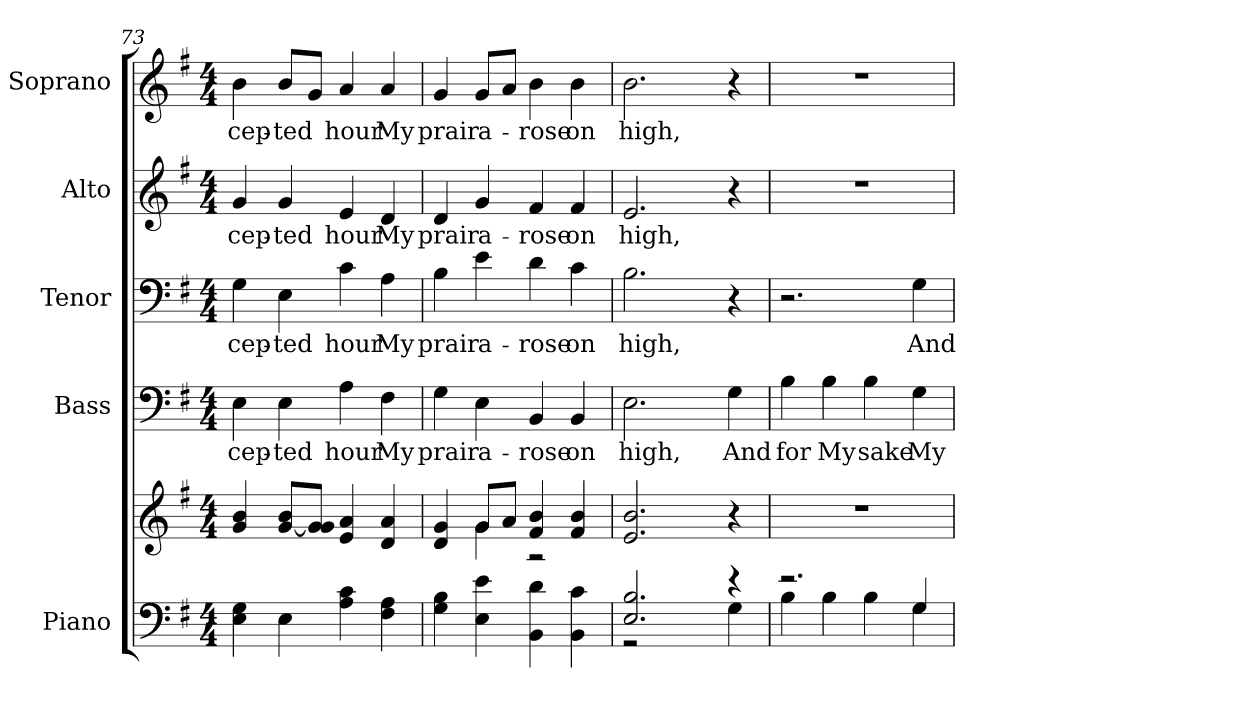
**kern	**kern	**kern	**text	**kern	**text	**kern	**text	**kern	**text
*part5	*part5	*part4	*part4	*part3	*part3	*part2	*part2	*part1	*part1
*staff6	*staff5	*staff4	*staff4	*staff3	*staff3	*staff2	*staff2	*staff1	*staff1
*I"Piano	*	*I"Bass	*	*I"Tenor	*	*I"Alto	*	*I"Soprano	*
*I'Pno.	*	*I'B.	*	*I'T.	*	*I'A.	*	*I'S.	*
*clefF4	*clefG2	*clefF4	*	*clefF4	*	*clefG2	*	*clefG2	*
*k[f#]	*k[f#]	*k[f#]	*	*k[f#]	*	*k[f#]	*	*k[f#]	*
*G:	*G:	*G:	*	*G:	*	*G:	*	*G:	*
*M4/4	*M4/4	*M4/4	*	*M4/4	*	*M4/4	*	*M4/4	*
=73	=73	=73	=73	=73	=73	=73	=73	=73	=73
*	*^	*	*	*	*	*	*	*	*
!	!	!	!	!LO:LY:b:color=#000000	!	!	!	!	!	!
!	!	!	!	!	!	!LO:LY:b:color=#000000	!	!	!	!
!	!	!	!	!	!	!	!	!LO:LY:b:color=#000000	!	!
!	!	!	!	!	!	!	!	!	!	!LO:LY:b:color=#000000
4Ei\ 4Gi	4gi/ 4bi	4ryy	4Ei\	-cep-	4Gi\	-cep-	4gi/	-cep-	4bi\	-cep-
!	!	!	!	!LO:LY:b:color=#000000	!	!	!	!	!	!
!	!	!	!	!	!	!LO:LY:b:color=#000000	!	!	!	!
!	!	!	!	!	!	!	!	!LO:LY:b:color=#000000	!	!
!	!	!	!	!	!	!	!	!	!	!LO:LY:b:color=#000000
4Ei\	4ryy	[<8gi/ 8biL	4Ei\	-ted	4Ei\	-ted	4gi/	-ted	8bi/L	-ted
.	.	8gi/] 8giJ	.	.	.	.	.	.	8gi/J	.
!	!	!	!	!LO:LY:b:color=#000000	!	!	!	!	!	!
!	!	!	!	!	!	!LO:LY:b:color=#000000	!	!	!	!
!	!	!	!	!	!	!	!	!LO:LY:b:color=#000000	!	!
!	!	!	!	!	!	!	!	!	!	!LO:LY:b:color=#000000
4Ai\ 4ci	4ei/ 4ai	2ryy	4Ai\	hour	4ci\	hour	4ei/	hour	4ai/	hour
!	!	!	!	!LO:LY:b:color=#000000	!	!	!	!	!	!
!	!	!	!	!	!	!LO:LY:b:color=#000000	!	!	!	!
!	!	!	!	!	!	!	!	!LO:LY:b:color=#000000	!	!
!	!	!	!	!	!	!	!	!	!	!LO:LY:b:color=#000000
4F#i\ 4Ai	4di/ 4ai	.	4F#i\	My	4Ai\	My	4di/	My	4ai/	My
!!LO:PB:g=z
=74	=74	=74	=74	=74	=74	=74	=74	=74	=74	=74
!	!	!	!	!LO:LY:b:color=#000000	!	!	!	!	!	!
!	!	!	!	!	!	!LO:LY:b:color=#000000	!	!	!	!
!	!	!	!	!	!	!	!	!LO:LY:b:color=#000000	!	!
!	!	!	!	!	!	!	!	!	!	!LO:LY:b:color=#000000
4Gi\ 4Bi	4di/ 4gi	4ryy	4Gi\	prair	4Bi\	prair	4di/	prair	4gi/	prair
!	!	!	!	!LO:LY:b:color=#000000	!	!	!	!	!	!
!	!	!	!	!	!	!LO:LY:b:color=#000000	!	!	!	!
!	!	!	!	!	!	!	!	!LO:LY:b:color=#000000	!	!
!	!	!	!	!	!	!	!	!	!	!LO:LY:b:color=#000000
4Ei\ 4ei	8gi/L	4gi\	4Ei\	a-	4ei\	a-	4gi/	a-	8gi/L	a-
.	8ai/J	.	.	.	.	.	.	.	8ai/J	.
!	!	!	!	!LO:LY:b:color=#000000	!	!	!	!	!	!
!	!	!	!	!	!	!LO:LY:b:color=#000000	!	!	!	!
!	!	!	!	!	!	!	!	!LO:LY:b:color=#000000	!	!
!	!	!	!	!	!	!	!	!	!	!LO:LY:b:color=#000000
4BBi\ 4di	4f#i/ 4bi	2r	4BBi/	-rose	4di\	-rose	4f#i/	-rose	4bi\	-rose
!	!	!	!	!LO:LY:b:color=#000000	!	!	!	!	!	!
!	!	!	!	!	!	!LO:LY:b:color=#000000	!	!	!	!
!	!	!	!	!	!	!	!	!LO:LY:b:color=#000000	!	!
!	!	!	!	!	!	!	!	!	!	!LO:LY:b:color=#000000
4BBi\ 4ci	4f#i/ 4bi	.	4BBi/	on	4ci\	on	4f#i/	on	4bi\	on
*	*v	*v	*	*	*	*	*	*	*	*
=75	=75	=75	=75	=75	=75	=75	=75	=75	=75
*^	*	*	*	*	*	*	*	*	*
!	!	!	!	!LO:LY:b:color=#000000	!	!	!	!	!	!
!	!	!	!	!	!	!LO:LY:b:color=#000000	!	!	!	!
!	!	!	!	!	!	!	!	!LO:LY:b:color=#000000	!	!
!	!	!	!	!	!	!	!	!	!	!LO:LY:b:color=#000000
2.Ei/ 2.Bi	2r	2.ei/ 2.bi	2.Ei\	high,	2.Bi\	high,	2.ei/	high,	2.bi\	high,
.	4ryy	.	.	.	.	.	.	.	.	.
!	!	!	!	!LO:LY:b:color=#000000	!	!	!	!	!	!
4r	4Gi\	4r	4Gi\	And	4r	.	4r	.	4r	.
=76	=76	=76	=76	=76	=76	=76	=76	=76	=76	=76
!	!	!	!	!LO:LY:b:color=#000000	!	!	!	!	!	!
2.r	4Bi\	1r	4Bi\	for	2.r	.	1r	.	1r	.
!	!	!	!	!LO:LY:b:color=#000000	!	!	!	!	!	!
.	4Bi\	.	4Bi\	My	.	.	.	.	.	.
!	!	!	!	!LO:LY:b:color=#000000	!	!	!	!	!	!
.	4Bi\	.	4Bi\	sake	.	.	.	.	.	.
!	!	!	!	!LO:LY:b:color=#000000	!	!	!	!	!	!
!	!	!	!	!	!	!LO:LY:b:color=#000000	!	!	!	!
4Gi/	4Gi\	.	4Gi\	My	4Gi\	And	.	.	.	.
*v	*v	*	*	*	*	*	*	*	*	*
=	=	=	=	=	=	=	=	=	=
*-	*-	*-	*-	*-	*-	*-	*-	*-	*-
